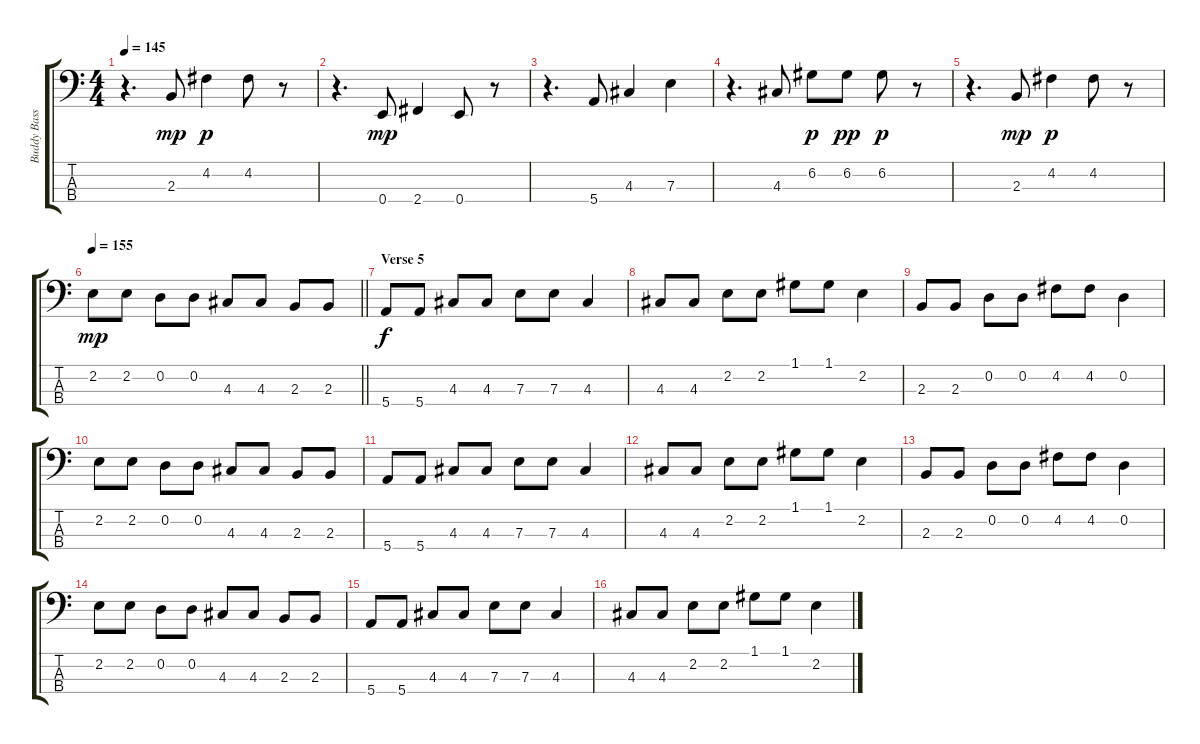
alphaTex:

\track ("Buddy Bass" "Buddy Bass") {instrument electricbassfinger}
\staff {score tabs}
\tuning (G2 D2 A1 E1) {hide}
\ts (4 4)
\tempo 145
\clef f4
\ks c
r.4{d dy p} 2.3.8{dy mp} 4.2.4{dy p} 4.2.8 r.8 |
r.4{d} 0.4.8{dy mp} 2.4.4 0.4.8 r.8 |
r.4{d} 5.4.8 4.3.4 7.3.4 |
r.4{d} 4.3.8 6.2.8{dy p} 6.2.8{dy pp} 6.2.8{dy p} r.8 |
r.4{d} 2.3.8{dy mp} 4.2.4{dy p} 4.2.8 r.8 |
\tempo 155
\barLineRight lightlight
2.2.8{dy mp} 2.2.8 0.2.8 0.2.8 4.3.8 4.3.8 2.3.8 2.3.8 |
\section ("" "Verse 5")
5.4.8{dy f} 5.4.8 4.3.8 4.3.8 7.3.8 7.3.8 4.3.4 |
4.3.8 4.3.8 2.2.8 2.2.8 1.1.8 1.1.8 2.2.4 |
2.3.8 2.3.8 0.2.8 0.2.8 4.2.8 4.2.8 0.2.4 |
2.2.8 2.2.8 0.2.8 0.2.8 4.3.8 4.3.8 2.3.8 2.3.8 |
5.4.8 5.4.8 4.3.8 4.3.8 7.3.8 7.3.8 4.3.4 |
4.3.8 4.3.8 2.2.8 2.2.8 1.1.8 1.1.8 2.2.4 |
2.3.8 2.3.8 0.2.8 0.2.8 4.2.8 4.2.8 0.2.4 |
2.2.8 2.2.8 0.2.8 0.2.8 4.3.8 4.3.8 2.3.8 2.3.8 |
5.4.8 5.4.8 4.3.8 4.3.8 7.3.8 7.3.8 4.3.4 |
4.3.8 4.3.8 2.2.8 2.2.8 1.1.8 1.1.8 2.2.4
